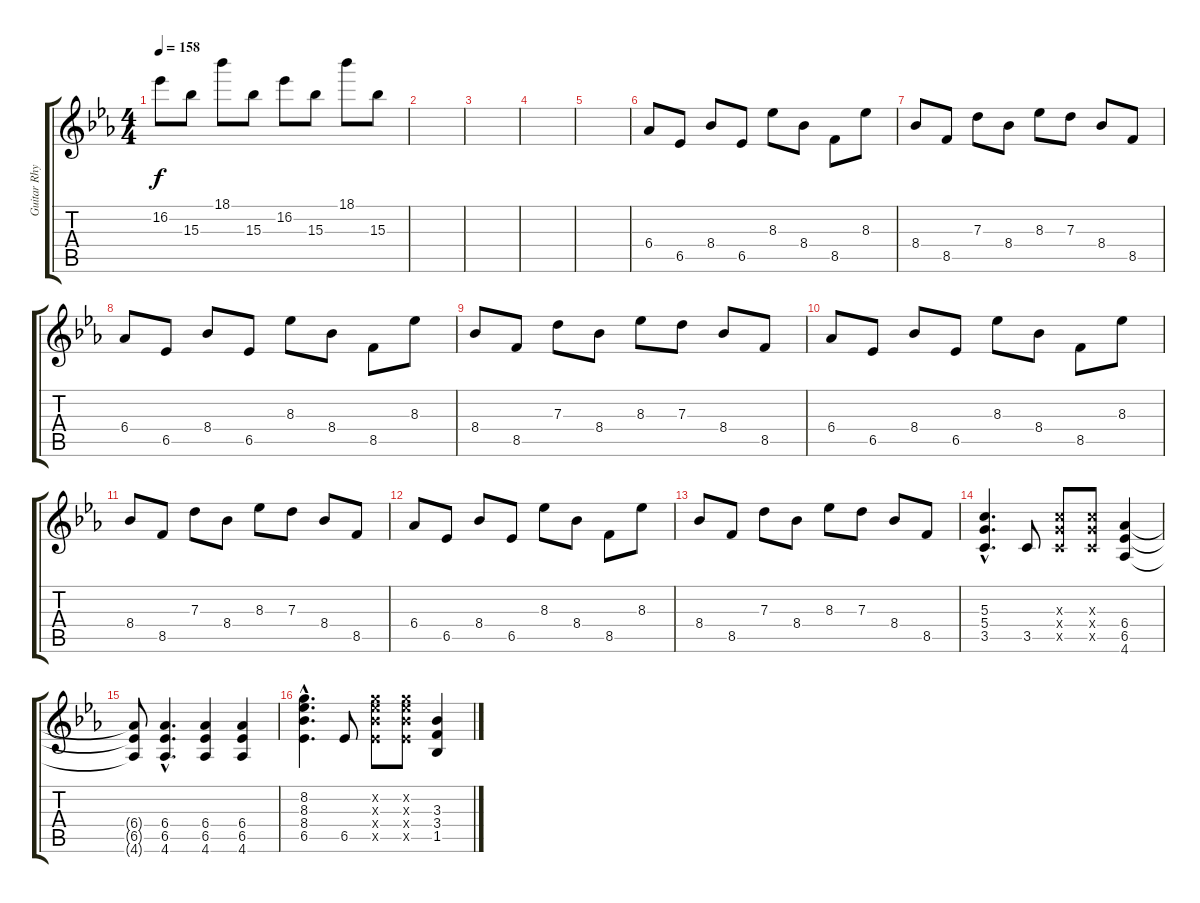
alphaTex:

\track ("Guitar Rhythm" "Guitar Rhy") {instrument distortionguitar}
\staff {score tabs}
\tuning (E4 B3 G3 D3 A2 E2) {hide}
\ts (4 4)
\tempo 158
\clef g2
\ks eb
16.2.8{dy f} 15.3.8 18.1.8 15.3.8 16.2.8 15.3.8 18.1.8 15.3.8 |
|
|
|
|
6.4.8 6.5.8 8.4.8 6.5.8 8.3.8 8.4.8 8.5.8 8.3.8 |
8.4.8 8.5.8 7.3.8 8.4.8 8.3.8 7.3.8 8.4.8 8.5.8 |
6.4.8 6.5.8 8.4.8 6.5.8 8.3.8 8.4.8 8.5.8 8.3.8 |
8.4.8 8.5.8 7.3.8 8.4.8 8.3.8 7.3.8 8.4.8 8.5.8 |
6.4.8 6.5.8 8.4.8 6.5.8 8.3.8 8.4.8 8.5.8 8.3.8 |
8.4.8 8.5.8 7.3.8 8.4.8 8.3.8 7.3.8 8.4.8 8.5.8 |
6.4.8 6.5.8 8.4.8 6.5.8 8.3.8 8.4.8 8.5.8 8.3.8 |
8.4.8 8.5.8 7.3.8 8.4.8 8.3.8 7.3.8 8.4.8 8.5.8 |
(5.3{hac} 5.4{hac} 3.5{hac}).4{d} 3.5.8 (5.3{x} 5.4{x} 3.5{x}).8 (5.3{x} 5.4{x} 3.5{x}).8 (6.4 6.5 4.6).4 |
(6.4{t} 6.5{t} 4.6{t}).8 (6.4{hac} 6.5{hac} 4.6{hac}).4{d} (6.4 6.5 4.6).4 (6.4 6.5 4.6).4 |
(8.2{hac} 8.3{hac} 8.4{hac} 6.5{hac}).4{d} 6.5.8 (8.2{x} 8.3{x} 8.4{x} 6.5{x}).8 (8.2{x} 8.3{x} 8.4{x} 6.5{x}).8 (3.3 3.4 1.5).4
